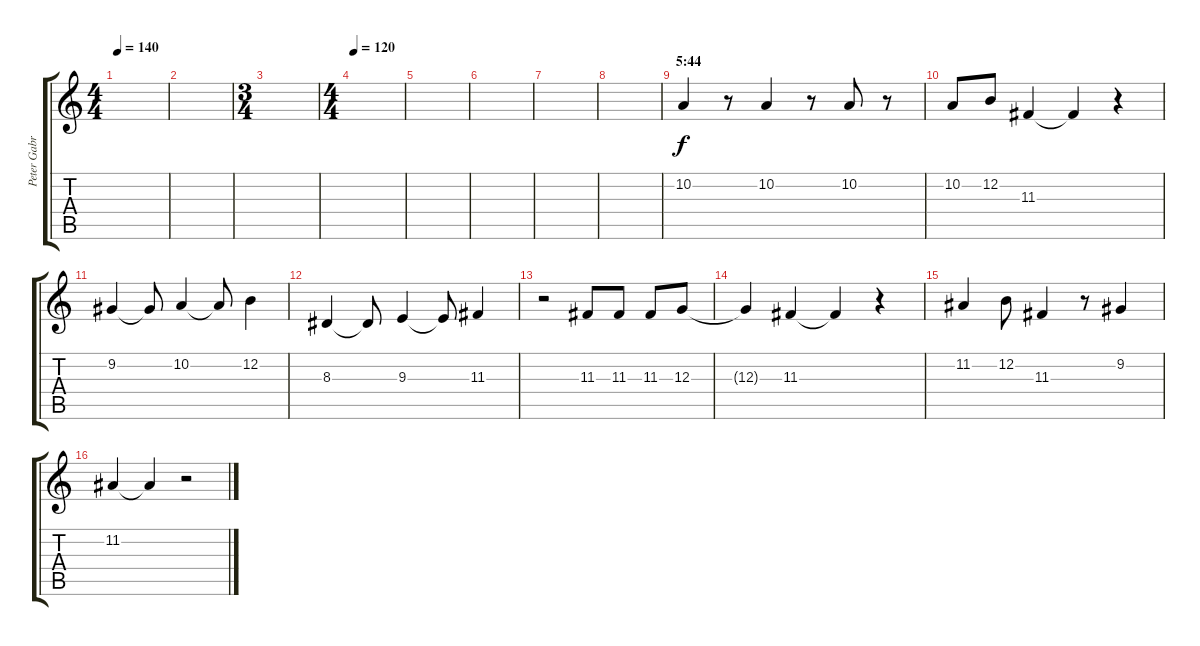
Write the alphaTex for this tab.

\track ("Peter Gabriel (flute)" "Peter Gabr") {instrument flute}
\staff {score tabs}
\tuning (E4 B3 G3 D3 A2 E2) {hide}
\ts (4 4)
\tempo 140
\clef g2
\ks c
|
|
\ts (3 4)
|
\ts (4 4)
\tempo 120
|
|
|
|
|
\section ("" "5:44")
10.2.4 r.8 10.2.4 r.8 10.2.8 r.8 |
10.2.8 12.2.8 11.3.4 11.3{t}.4 r.4 |
9.2.4 9.2{t}.8 10.2.4 10.2{t}.8 12.2.4 |
8.3.4 8.3{t}.8 9.3.4 9.3{t}.8 11.3.4 |
r.2 11.3.8 11.3.8 11.3.8 12.3.8 |
12.3{t}.4 11.3.4 11.3{t}.4 r.4 |
11.2.4 12.2.8 11.3.4 r.8 9.2.4 |
11.2.4 11.2{t}.4 r.2
